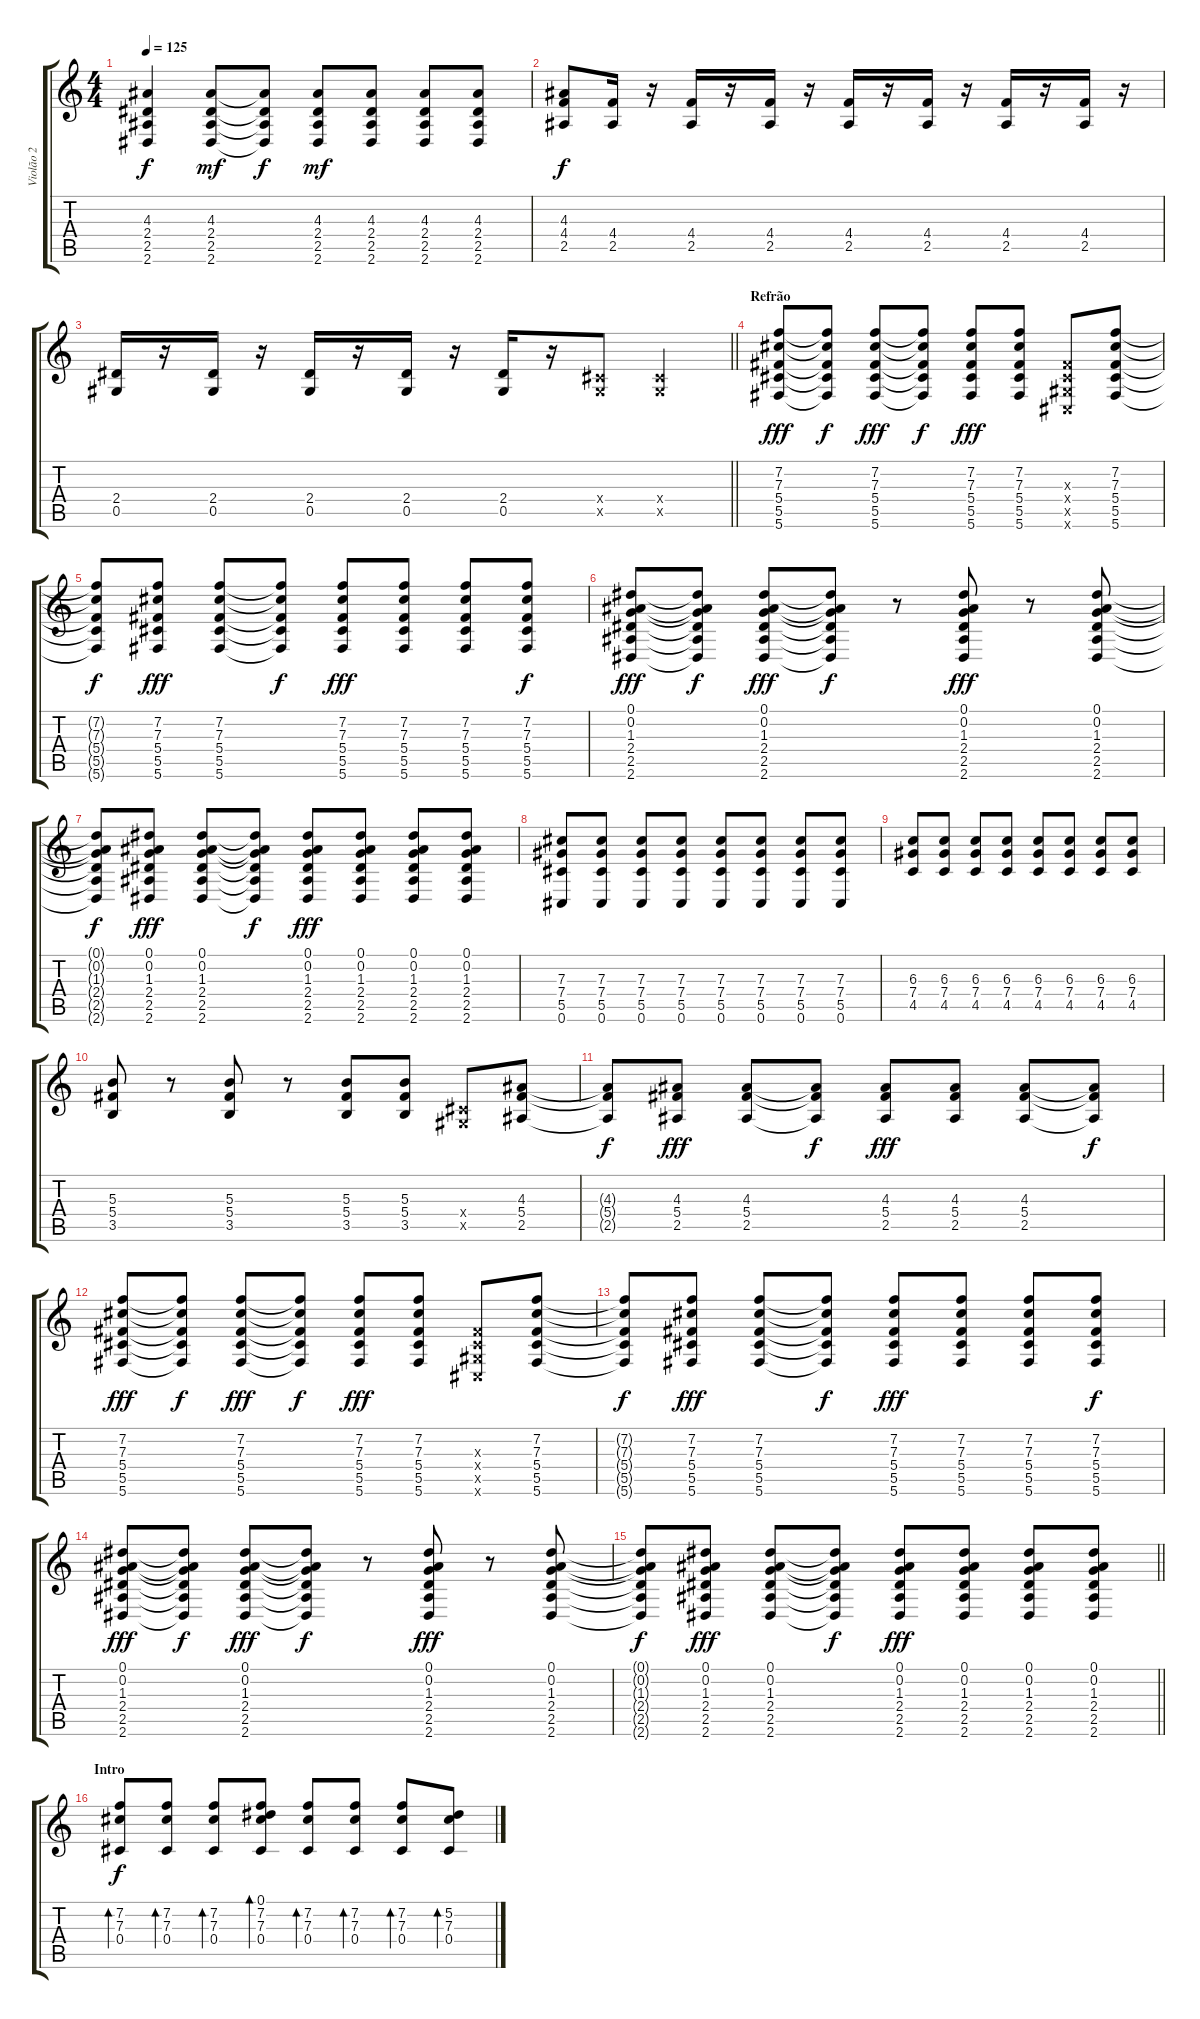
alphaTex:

\track ("Violão 2" "Violão 2") {instrument acousticguitarsteel}
\staff {score tabs}
\tuning (Eb4 Bb3 Gb3 Db3 Ab2 Db2) {hide}
\ts (4 4)
\tempo 125
\clef g2
\ks c
(4.3{t} 2.4{t} 2.5{t} 2.6{t}).4{dy f} (4.3 2.4 2.5 2.6).8{dy mf} (4.3{t} 2.4{t} 2.5{t} 2.6{t}).8{dy f} (4.3 2.4 2.5 2.6).8{dy mf} (4.3 2.4 2.5 2.6).8 (4.3 2.4 2.5 2.6).8 (4.3 2.4 2.5 2.6).8 |
(4.3 4.4 2.5).8{dy f} (4.4 2.5).16 r.16 (4.4 2.5).16 r.16 (4.4 2.5).16 r.16 (4.4 2.5).16 r.16 (4.4 2.5).16 r.16 (4.4 2.5).16 r.16 (4.4 2.5).16 r.16 |
\barLineRight lightlight
(2.4 0.5).16 r.16 (2.4 0.5).16 r.16 (2.4 0.5).16 r.16 (2.4 0.5).16 r.16 (2.4 0.5).16 r.16 (0.4{x} 0.5{x}).8 (0.4{x} 0.5{x}).4 |
\section ("" "Refrão")
(7.2 7.3 5.4 5.5 5.6).8{dy fff} (7.2{t} 7.3{t} 5.4{t} 5.5{t} 5.6{t}).8{dy f} (7.2 7.3 5.4 5.5 5.6).8{dy fff} (7.2{t} 7.3{t} 5.4{t} 5.5{t} 5.6{t}).8{dy f} (7.2 7.3 5.4 5.5 5.6).8{dy fff} (7.2 7.3 5.4 5.5 5.6).8 (0.3{x} 0.4{x} 0.5{x} 0.6{x}).8 (7.2 7.3 5.4 5.5 5.6).8 |
(7.2{t} 7.3{t} 5.4{t} 5.5{t} 5.6{t}).8{dy f} (7.2 7.3 5.4 5.5 5.6).8{dy fff} (7.2 7.3 5.4 5.5 5.6).8 (7.2{t} 7.3{t} 5.4{t} 5.5{t} 5.6{t}).8{dy f} (7.2 7.3 5.4 5.5 5.6).8{dy fff} (7.2 7.3 5.4 5.5 5.6).8 (7.2 7.3 5.4 5.5 5.6).8 (7.2 7.3 5.4 5.5 5.6).8{dy f} |
(0.1 0.2 1.3 2.4 2.5 2.6).8{dy fff} (0.1{t} 0.2{t} 1.3{t} 2.4{t} 2.5{t} 2.6{t}).8{dy f} (0.1 0.2 1.3 2.4 2.5 2.6).8{dy fff} (0.1{t} 0.2{t} 1.3{t} 2.4{t} 2.5{t} 2.6{t}).8{dy f} r.8 (0.1 0.2 1.3 2.4 2.5 2.6).8{dy fff} r.8 (0.1 0.2 1.3 2.4 2.5 2.6).8 |
(0.1{t} 0.2{t} 1.3{t} 2.4{t} 2.5{t} 2.6{t}).8{dy f} (0.1 0.2 1.3 2.4 2.5 2.6).8{dy fff} (0.1 0.2 1.3 2.4 2.5 2.6).8 (0.1{t} 0.2{t} 1.3{t} 2.4{t} 2.5{t} 2.6{t}).8{dy f} (0.1 0.2 1.3 2.4 2.5 2.6).8{dy fff} (0.1 0.2 1.3 2.4 2.5 2.6).8 (0.1 0.2 1.3 2.4 2.5 2.6).8 (0.1 0.2 1.3 2.4 2.5 2.6).8 |
(7.3 7.4 5.5 0.6).8 (7.3 7.4 5.5 0.6).8 (7.3 7.4 5.5 0.6).8 (7.3 7.4 5.5 0.6).8 (7.3 7.4 5.5 0.6).8 (7.3 7.4 5.5 0.6).8 (7.3 7.4 5.5 0.6).8 (7.3 7.4 5.5 0.6).8 |
(6.3 7.4 4.5).8 (6.3 7.4 4.5).8 (6.3 7.4 4.5).8 (6.3 7.4 4.5).8 (6.3 7.4 4.5).8 (6.3 7.4 4.5).8 (6.3 7.4 4.5).8 (6.3 7.4 4.5).8 |
(5.3 5.4 3.5).8 r.8 (5.3 5.4 3.5).8 r.8 (5.3 5.4 3.5).8 (5.3 5.4 3.5).8 (0.4{x} 0.5{x}).8 (4.3 5.4 2.5).8 |
(4.3{t} 5.4{t} 2.5{t}).8{dy f} (4.3 5.4 2.5).8{dy fff} (4.3 5.4 2.5).8 (4.3{t} 5.4{t} 2.5{t}).8{dy f} (4.3 5.4 2.5).8{dy fff} (4.3 5.4 2.5).8 (4.3 5.4 2.5).8 (4.3{t} 5.4{t} 2.5{t}).8{dy f} |
(7.2 7.3 5.4 5.5 5.6).8{dy fff} (7.2{t} 7.3{t} 5.4{t} 5.5{t} 5.6{t}).8{dy f} (7.2 7.3 5.4 5.5 5.6).8{dy fff} (7.2{t} 7.3{t} 5.4{t} 5.5{t} 5.6{t}).8{dy f} (7.2 7.3 5.4 5.5 5.6).8{dy fff} (7.2 7.3 5.4 5.5 5.6).8 (0.3{x} 0.4{x} 0.5{x} 0.6{x}).8 (7.2 7.3 5.4 5.5 5.6).8 |
(7.2{t} 7.3{t} 5.4{t} 5.5{t} 5.6{t}).8{dy f} (7.2 7.3 5.4 5.5 5.6).8{dy fff} (7.2 7.3 5.4 5.5 5.6).8 (7.2{t} 7.3{t} 5.4{t} 5.5{t} 5.6{t}).8{dy f} (7.2 7.3 5.4 5.5 5.6).8{dy fff} (7.2 7.3 5.4 5.5 5.6).8 (7.2 7.3 5.4 5.5 5.6).8 (7.2 7.3 5.4 5.5 5.6).8{dy f} |
(0.1 0.2 1.3 2.4 2.5 2.6).8{dy fff} (0.1{t} 0.2{t} 1.3{t} 2.4{t} 2.5{t} 2.6{t}).8{dy f} (0.1 0.2 1.3 2.4 2.5 2.6).8{dy fff} (0.1{t} 0.2{t} 1.3{t} 2.4{t} 2.5{t} 2.6{t}).8{dy f} r.8 (0.1 0.2 1.3 2.4 2.5 2.6).8{dy fff} r.8 (0.1 0.2 1.3 2.4 2.5 2.6).8 |
\barLineRight lightlight
(0.1{t} 0.2{t} 1.3{t} 2.4{t} 2.5{t} 2.6{t}).8{dy f} (0.1 0.2 1.3 2.4 2.5 2.6).8{dy fff} (0.1 0.2 1.3 2.4 2.5 2.6).8 (0.1{t} 0.2{t} 1.3{t} 2.4{t} 2.5{t} 2.6{t}).8{dy f} (0.1 0.2 1.3 2.4 2.5 2.6).8{dy fff} (0.1 0.2 1.3 2.4 2.5 2.6).8 (0.1 0.2 1.3 2.4 2.5 2.6).8 (0.1 0.2 1.3 2.4 2.5 2.6).8 |
\section ("" "Intro")
(7.2 7.3 0.4).8{bd 60 dy f} (7.2 7.3 0.4).8{bd 60} (7.2 7.3 0.4).8{bd 60} (0.1 7.2 7.3 0.4).8{bd 60} (7.2 7.3 0.4).8{bd 60} (7.2 7.3 0.4).8{bd 60} (7.2 7.3 0.4).8{bd 60} (5.2 7.3 0.4).8{bd 60}
